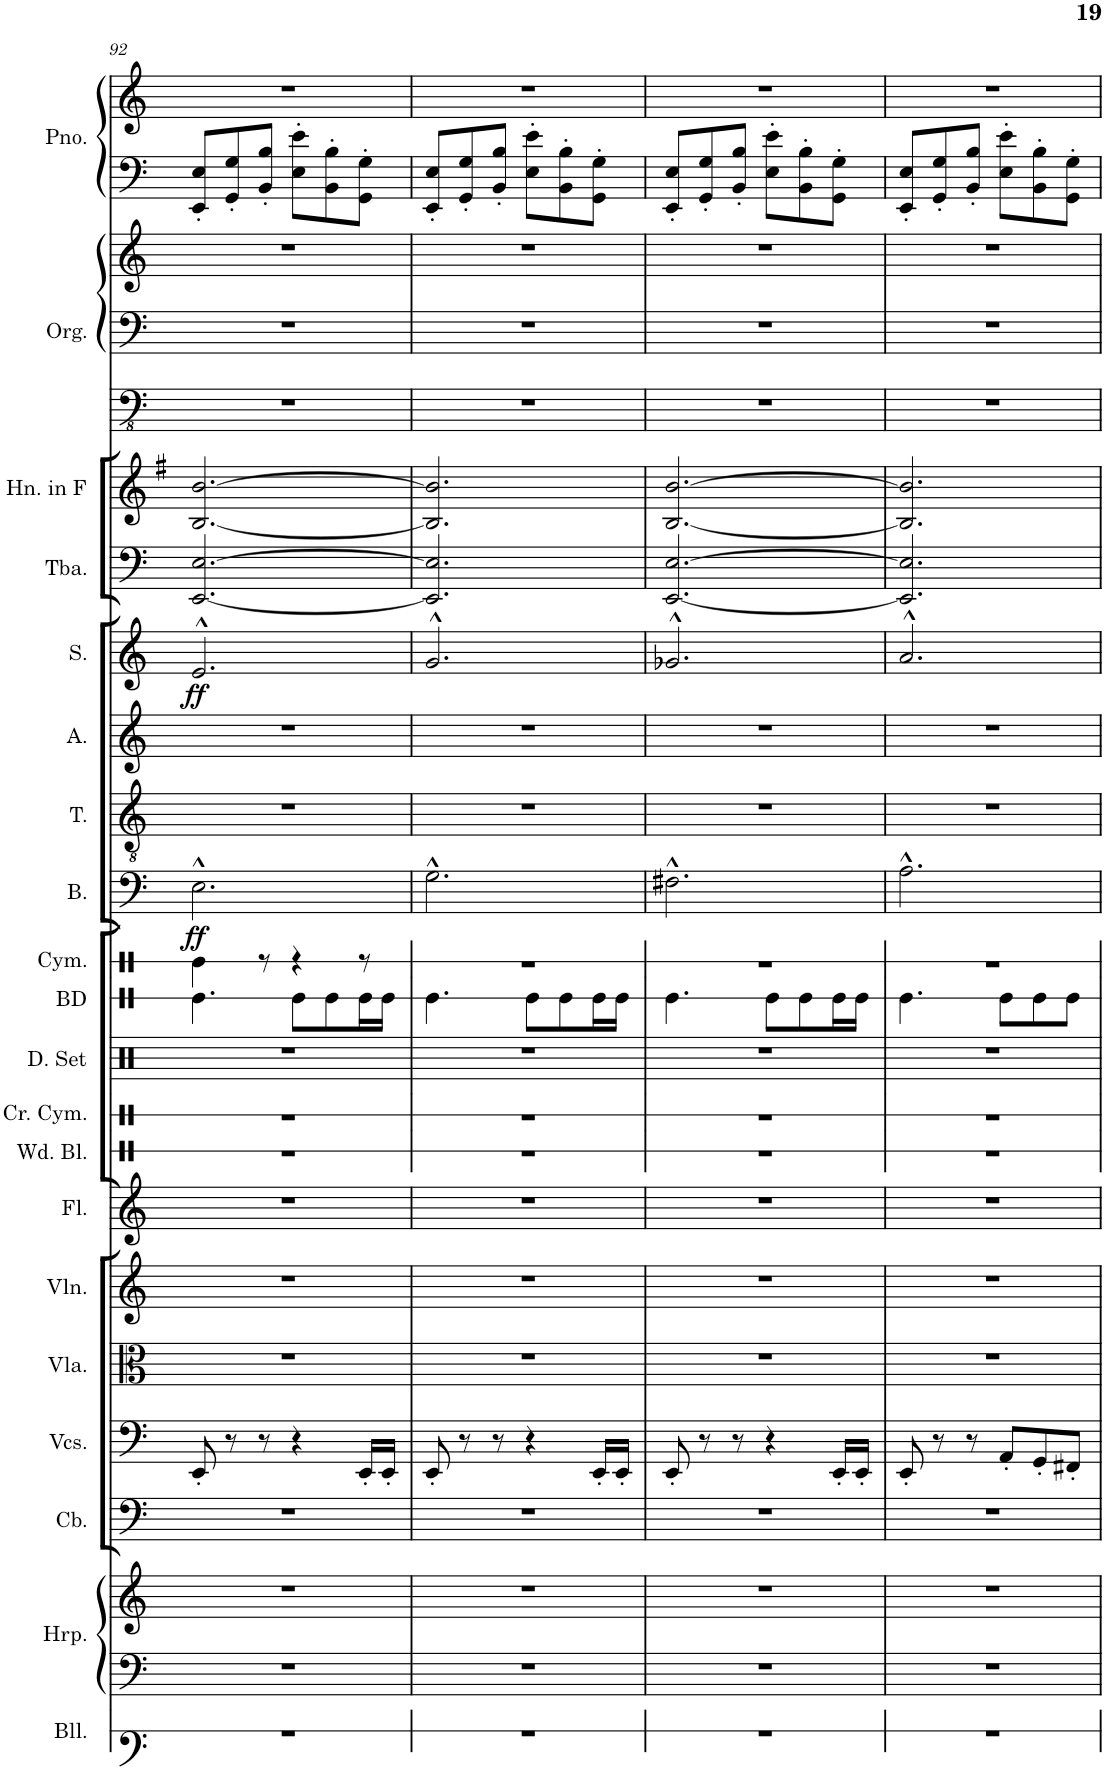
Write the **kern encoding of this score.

**kern	**kern	**kern	**kern	**kern	**kern	**kern	**kern	**kern	**kern	**kern	**kern	**dynam	**kern	**kern	**kern	**dynam	**kern	**kern	**kern	**kern	**kern	**kern	**kern
*part18	*part17	*part17	*part16	*part15	*part14	*part13	*part12	*part11	*part10	*part9	*part8	*part8	*part7	*part6	*part5	*part5	*part4	*part3	*part2	*part2	*part2	*part1	*part1
*staff22	*staff21	*staff20	*staff19	*staff18	*staff17	*staff16	*staff15	*staff14	*staff13	*staff12	*staff11	*staff11	*staff10	*staff9	*staff8	*staff8	*staff7	*staff6	*staff5	*staff4	*staff3	*staff2	*staff1
*I"Bells	*I"Harp	*	*I"Contrabass	*I"Violoncellos	*I"Viola	*I"Violin	*I"Flute	*I"Crash Cymbal	*I"Drumset	*I"Cymbal	*I"Bass	*	*I"Tenor	*I"Alto	*I"Soprano	*	*I"Tuba	*I"Horn in F	*I"Pipe Organ	*	*	*I"Piano	*
*I'Bll.	*I'Hrp.	*	*I'Cb.	*I'Vcs.	*I'Vla.	*I'Vln.	*I'Fl.	*I'Cr. Cym.	*I'D. Set	*I'Cym.	*I'B.	*	*I'T.	*I'A.	*I'S.	*	*I'Tba.	*I'Hn. in F	*I'Org.	*	*	*I'Pno.	*
!!LO:PB:g=z
*clefF4	*clefF4	*clefG2	*clefF4	*clefF4	*clefC3	*clefG2	*clefG2	*clefX	*clefX	*clefX	*clefF4	*	*clefGv2	*clefG2	*clefG2	*	*clefF4	*clefG2	*clefFv4	*clefF4	*clefG2	*clefF4	*clefG2
*	*	*	*Trd7c12	*	*	*	*	*	*	*	*	*	*	*	*	*	*	*Trd4c7	*	*	*	*	*
*k[]	*k[]	*k[]	*k[]	*k[]	*k[]	*k[]	*k[]	*k[]	*k[]	*k[]	*k[]	*	*k[]	*k[]	*k[]	*	*k[]	*k[f#]	*k[]	*k[]	*k[]	*k[]	*k[]
*M6/8	*M6/8	*M6/8	*M6/8	*M6/8	*M6/8	*M6/8	*M6/8	*M6/8	*M6/8	*M6/8	*M6/8	*	*M6/8	*M6/8	*M6/8	*	*M6/8	*M6/8	*M6/8	*M6/8	*M6/8	*M6/8	*M6/8
=92	=92	=92	=92	=92	=92	=92	=92	=92	=92	=92	=92	=92	=92	=92	=92	=92	=92	=92	=92	=92	=92	=92	=92
!	!	!	!	!	!	!	!	!	!	!	!	!LO:DY:b	!	!	!	!LO:DY:b	!	!	!	!	!	!	!
2.r	2.r	2.r	2.r	8EE'/	2.r	2.r	2.r	2.r	2.r	4Re\	2.E^^\	ff	2.r	2.r	2.e^^/	ff	[2.EE/ [2.E/	[2.B/ [2.b/	2.r	2.r	2.r	8EE/' 8E/'L	2.r
.	.	.	.	8r	.	.	.	.	.	.	.	.	.	.	.	.	.	.	.	.	.	8GG/' 8G/'	.
.	.	.	.	8r	.	.	.	.	.	8r	.	.	.	.	.	.	.	.	.	.	.	8BB/' 8B/'J	.
.	.	.	.	4r	.	.	.	.	.	4r	.	.	.	.	.	.	.	.	.	.	.	8E\' 8e\'L	.
.	.	.	.	.	.	.	.	.	.	.	.	.	.	.	.	.	.	.	.	.	.	8BB\' 8B\'	.
.	.	.	.	16EE'/LL	.	.	.	.	.	8r	.	.	.	.	.	.	.	.	.	.	.	8GG\' 8G\'J	.
.	.	.	.	16EE'/JJ	.	.	.	.	.	.	.	.	.	.	.	.	.	.	.	.	.	.	.
=93	=93	=93	=93	=93	=93	=93	=93	=93	=93	=93	=93	=93	=93	=93	=93	=93	=93	=93	=93	=93	=93	=93	=93
2.r	2.r	2.r	2.r	8EE'/	2.r	2.r	2.r	2.r	2.r	2.r	2.G^^\	.	2.r	2.r	2.g^^/	.	2.EE/] 2.E/]	2.B/] 2.b/]	2.r	2.r	2.r	8EE/' 8E/'L	2.r
.	.	.	.	8r	.	.	.	.	.	.	.	.	.	.	.	.	.	.	.	.	.	8GG/' 8G/'	.
.	.	.	.	8r	.	.	.	.	.	.	.	.	.	.	.	.	.	.	.	.	.	8BB/' 8B/'J	.
.	.	.	.	4r	.	.	.	.	.	.	.	.	.	.	.	.	.	.	.	.	.	8E\' 8e\'L	.
.	.	.	.	.	.	.	.	.	.	.	.	.	.	.	.	.	.	.	.	.	.	8BB\' 8B\'	.
.	.	.	.	16EE'/LL	.	.	.	.	.	.	.	.	.	.	.	.	.	.	.	.	.	8GG\' 8G\'J	.
.	.	.	.	16EE'/JJ	.	.	.	.	.	.	.	.	.	.	.	.	.	.	.	.	.	.	.
=94	=94	=94	=94	=94	=94	=94	=94	=94	=94	=94	=94	=94	=94	=94	=94	=94	=94	=94	=94	=94	=94	=94	=94
2.r	2.r	2.r	2.r	8EE'/	2.r	2.r	2.r	2.r	2.r	2.r	2.F#X^^\	.	2.r	2.r	2.g-X^^/	.	[2.EE/ [2.E/	[2.B/ [2.b/	2.r	2.r	2.r	8EE/' 8E/'L	2.r
.	.	.	.	8r	.	.	.	.	.	.	.	.	.	.	.	.	.	.	.	.	.	8GG/' 8G/'	.
.	.	.	.	8r	.	.	.	.	.	.	.	.	.	.	.	.	.	.	.	.	.	8BB/' 8B/'J	.
.	.	.	.	4r	.	.	.	.	.	.	.	.	.	.	.	.	.	.	.	.	.	8E\' 8e\'L	.
.	.	.	.	.	.	.	.	.	.	.	.	.	.	.	.	.	.	.	.	.	.	8BB\' 8B\'	.
.	.	.	.	16EE'/LL	.	.	.	.	.	.	.	.	.	.	.	.	.	.	.	.	.	8GG\' 8G\'J	.
.	.	.	.	16EE'/JJ	.	.	.	.	.	.	.	.	.	.	.	.	.	.	.	.	.	.	.
=95	=95	=95	=95	=95	=95	=95	=95	=95	=95	=95	=95	=95	=95	=95	=95	=95	=95	=95	=95	=95	=95	=95	=95
2.r	2.r	2.r	2.r	8EE'/	2.r	2.r	2.r	2.r	2.r	2.r	2.A^^\	.	2.r	2.r	2.a^^/	.	2.EE/] 2.E/]	2.B/] 2.b/]	2.r	2.r	2.r	8EE/' 8E/'L	2.r
.	.	.	.	8r	.	.	.	.	.	.	.	.	.	.	.	.	.	.	.	.	.	8GG/' 8G/'	.
.	.	.	.	8r	.	.	.	.	.	.	.	.	.	.	.	.	.	.	.	.	.	8BB/' 8B/'J	.
.	.	.	.	8AA'/L	.	.	.	.	.	.	.	.	.	.	.	.	.	.	.	.	.	8E\' 8e\'L	.
.	.	.	.	8GG'/	.	.	.	.	.	.	.	.	.	.	.	.	.	.	.	.	.	8BB\' 8B\'	.
.	.	.	.	8FF#X'/J	.	.	.	.	.	.	.	.	.	.	.	.	.	.	.	.	.	8GG\' 8G\'J	.
=	=	=	=	=	=	=	=	=	=	=	=	=	=	=	=	=	=	=	=	=	=	=	=
*-	*-	*-	*-	*-	*-	*-	*-	*-	*-	*-	*-	*-	*-	*-	*-	*-	*-	*-	*-	*-	*-	*-	*-
